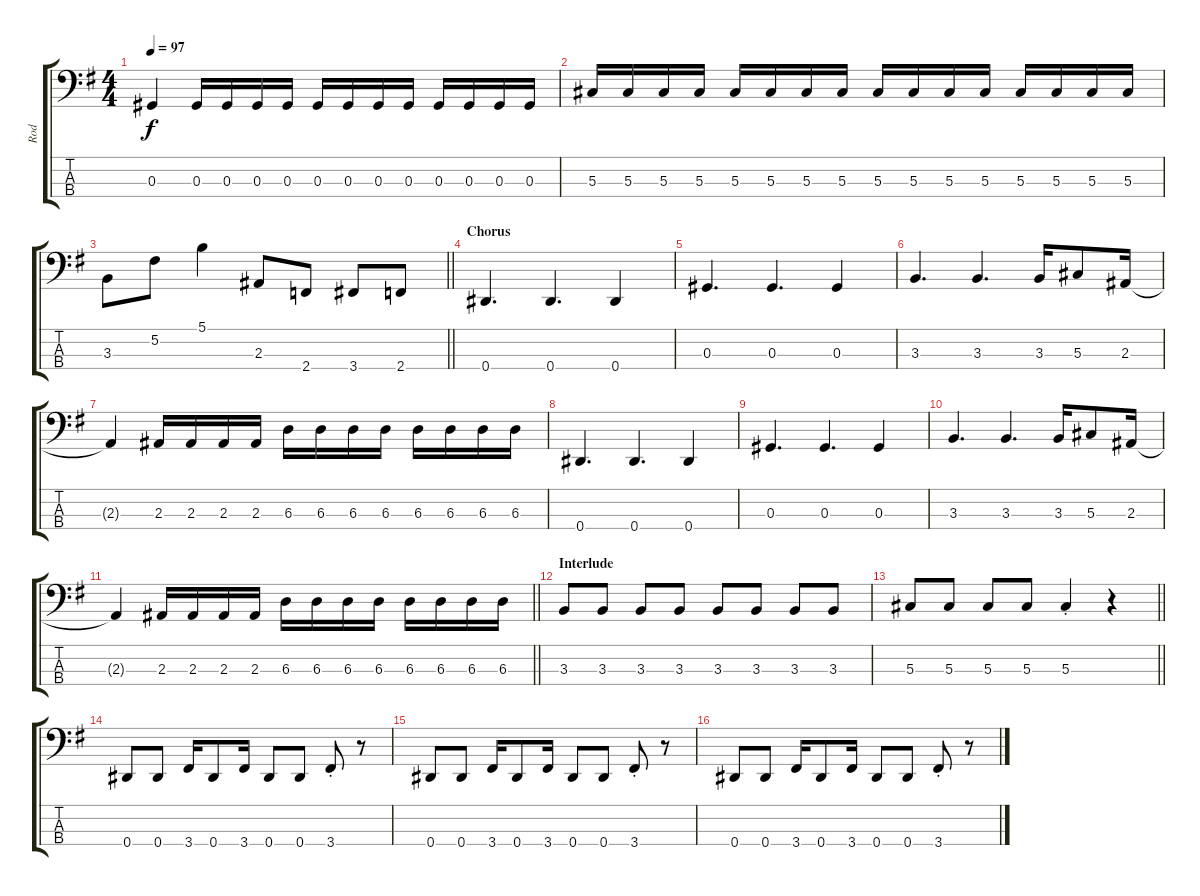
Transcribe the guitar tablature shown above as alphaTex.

\track ("Rod" "Rod") {instrument electricbasspick}
\staff {score tabs}
\tuning (Gb2 Db2 Ab1 Eb1) {hide}
\ts (4 4)
\tempo 97
\clef f4
\ks g
0.3.4{dy f} 0.3.16 0.3.16 0.3.16 0.3.16 0.3.16 0.3.16 0.3.16 0.3.16 0.3.16 0.3.16 0.3.16 0.3.16 |
5.3.16 5.3.16 5.3.16 5.3.16 5.3.16 5.3.16 5.3.16 5.3.16 5.3.16 5.3.16 5.3.16 5.3.16 5.3.16 5.3.16 5.3.16 5.3.16 |
\barLineRight lightlight
3.3.8 5.2.8 5.1.4 2.3.8 2.4.8 3.4.8 2.4.8 |
\section ("" "Chorus")
0.4.4{d} 0.4.4{d} 0.4.4 |
0.3.4{d} 0.3.4{d} 0.3.4 |
3.3.4{d} 3.3.4{d} 3.3.16 5.3.8 2.3.16 |
2.3{t}.4 2.3.16 2.3.16 2.3.16 2.3.16 6.3.16 6.3.16 6.3.16 6.3.16 6.3.16 6.3.16 6.3.16 6.3.16 |
0.4.4{d} 0.4.4{d} 0.4.4 |
0.3.4{d} 0.3.4{d} 0.3.4 |
3.3.4{d} 3.3.4{d} 3.3.16 5.3.8 2.3.16 |
\barLineRight lightlight
2.3{t}.4 2.3.16 2.3.16 2.3.16 2.3.16 6.3.16 6.3.16 6.3.16 6.3.16 6.3.16 6.3.16 6.3.16 6.3.16 |
\section ("" "Interlude")
3.3.8 3.3.8 3.3.8 3.3.8 3.3.8 3.3.8 3.3.8 3.3.8 |
\barLineRight lightlight
5.3.8 5.3.8 5.3.8 5.3.8 5.3{st}.4 r.4 |
0.4.8 0.4.8 3.4.16 0.4.8 3.4.16 0.4.8 0.4.8 3.4{st}.8 r.8 |
0.4.8 0.4.8 3.4.16 0.4.8 3.4.16 0.4.8 0.4.8 3.4{st}.8 r.8 |
0.4.8 0.4.8 3.4.16 0.4.8 3.4.16 0.4.8 0.4.8 3.4{st}.8 r.8
